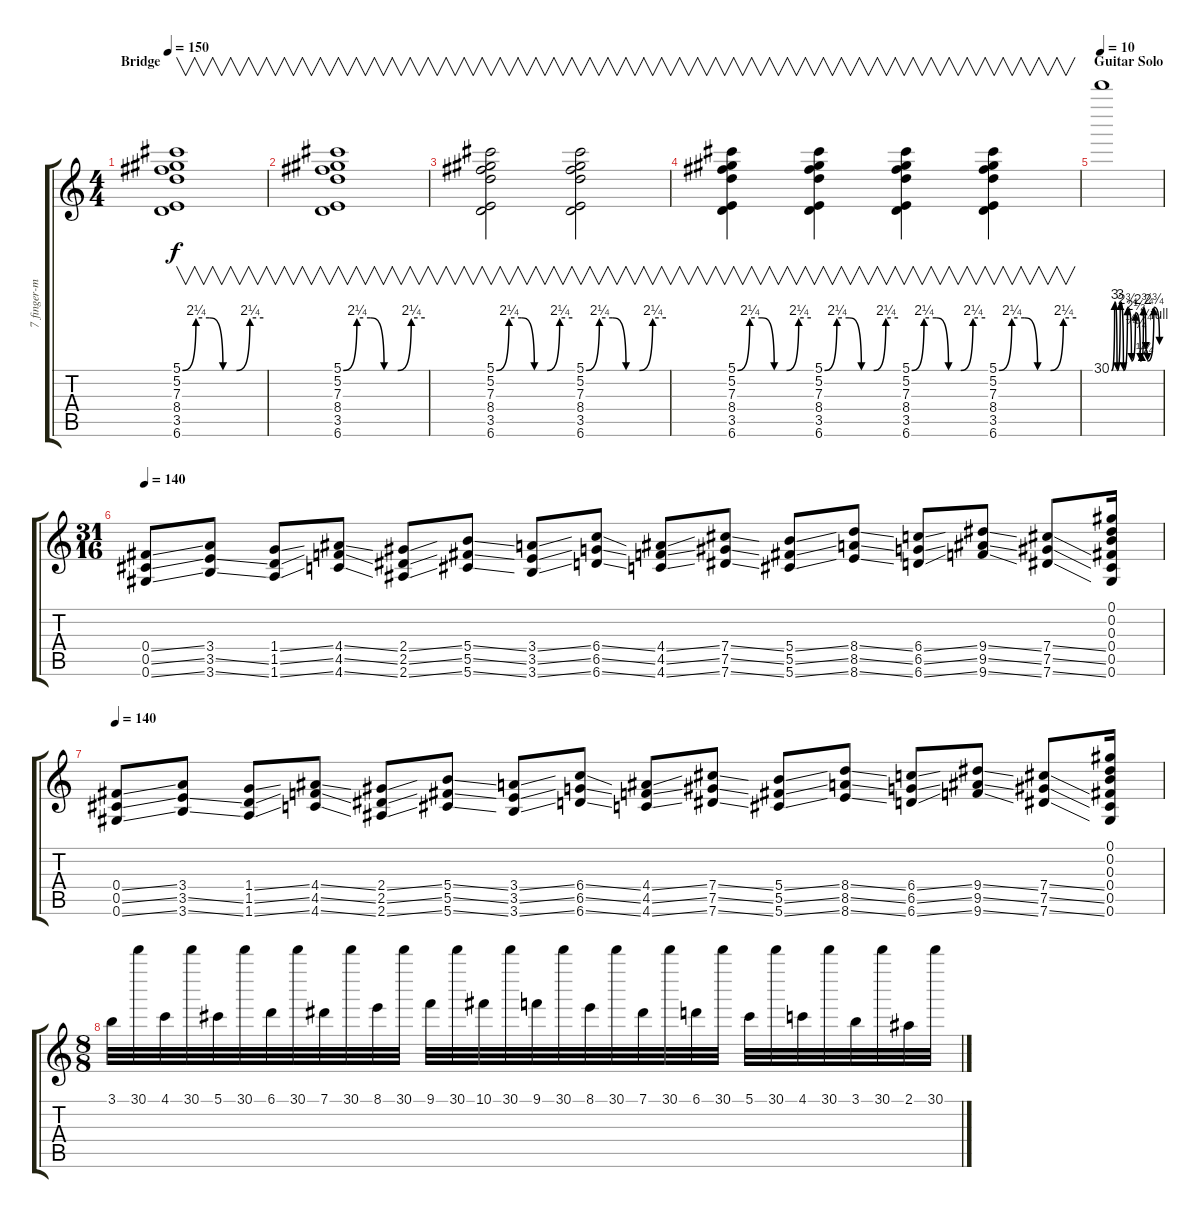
\track ("7 finger-man" "7 finger-m") {instrument overdrivenguitar}
\staff {score tabs}
\tuning (Ab4 Eb4 B3 Gb3 Db3 Ab2) {hide}
\ts (4 4)
\section ("" "Bridge")
\tempo 150
\clef g2
\ks c
(5.1{be (custom 0 0 10 9 20 9 30 0 40 0 50 9 60 9)} 5.2 7.3 8.4 3.5 6.6).1{v dy f} |
(5.1{be (custom 0 0 10 9 20 9 30 0 40 0 50 9 60 9)} 5.2 7.3 8.4 3.5 6.6).1{v} |
(5.1{be (custom 0 0 10 9 20 9 30 0 40 0 50 9 60 9)} 5.2 7.3 8.4 3.5 6.6).2{v} (5.1{be (custom 0 0 10 9 20 9 30 0 40 0 50 9 60 9)} 5.2 7.3 8.4 3.5 6.6).2{v} |
(5.1{be (custom 0 0 10 9 20 9 30 0 40 0 50 9 60 9)} 5.2 7.3 8.4 3.5 6.6).4{v} (5.1{be (custom 0 0 10 9 20 9 30 0 40 0 50 9 60 9)} 5.2 7.3 8.4 3.5 6.6).4{v} (5.1{be (custom 0 0 10 9 20 9 30 0 40 0 50 9 60 9)} 5.2 7.3 8.4 3.5 6.6).4{v} (5.1{be (custom 0 0 10 9 20 9 30 0 40 0 50 9 60 9)} 5.2 7.3 8.4 3.5 6.6).4{v} |
\section ("" "Guitar Solo")
\tempo 10
30.1{be (custom 0 0 4 12 7 0 11 12 15 0 20 11 25 1 30 10 36 1 38 2 40 11 43 3 45 1 53 11 60 4)}.1 |
\ts (31 16)
\tempo 140
(0.4{ss} 0.5{ss} 0.6{ss}).8 (3.4 3.5{ss} 3.6{ss}).8 (1.4{ss} 1.5{ss} 1.6{ss}).8 (4.4{ss} 4.5{ss} 4.6{ss}).8 (2.4{ss} 2.5{ss} 2.6{ss}).8 (5.4{ss} 5.5{ss} 5.6{ss}).8 (3.4{ss} 3.5{ss} 3.6{ss}).8 (6.4{ss} 6.5{ss} 6.6{ss}).8 (4.4{ss} 4.5{ss} 4.6{ss}).8 (7.4{ss} 7.5{ss} 7.6{ss}).8 (5.4{ss} 5.5{ss} 5.6{ss}).8 (8.4{ss} 8.5{ss} 8.6{ss}).8 (6.4{ss} 6.5{ss} 6.6{ss}).8 (9.4{ss} 9.5{ss} 9.6{ss}).8 (7.4{ss} 7.5{ss} 7.6{ss}).8 (0.1 0.2 0.3 0.4 0.5 0.6).16 |
\tempo 140
(0.4{ss} 0.5{ss} 0.6{ss}).8 (3.4 3.5{ss} 3.6{ss}).8 (1.4{ss} 1.5{ss} 1.6{ss}).8 (4.4{ss} 4.5{ss} 4.6{ss}).8 (2.4{ss} 2.5{ss} 2.6{ss}).8 (5.4{ss} 5.5{ss} 5.6{ss}).8 (3.4{ss} 3.5{ss} 3.6{ss}).8 (6.4{ss} 6.5{ss} 6.6{ss}).8 (4.4{ss} 4.5{ss} 4.6{ss}).8 (7.4{ss} 7.5{ss} 7.6{ss}).8 (5.4{ss} 5.5{ss} 5.6{ss}).8 (8.4{ss} 8.5{ss} 8.6{ss}).8 (6.4{ss} 6.5{ss} 6.6{ss}).8 (9.4{ss} 9.5{ss} 9.6{ss}).8 (7.4{ss} 7.5{ss} 7.6{ss}).8 (0.1 0.2 0.3 0.4 0.5 0.6).16 |
\ts (8 8)
3.1.32 30.1.32 4.1.32 30.1.32 5.1.32 30.1.32 6.1.32 30.1.32 7.1.32 30.1.32 8.1.32 30.1.32 9.1.32 30.1.32 10.1.32 30.1.32 9.1.32 30.1.32 8.1.32 30.1.32 7.1.32 30.1.32 6.1.32 30.1.32 5.1.32 30.1.32 4.1.32 30.1.32 3.1.32 30.1.32 2.1.32 30.1.32
